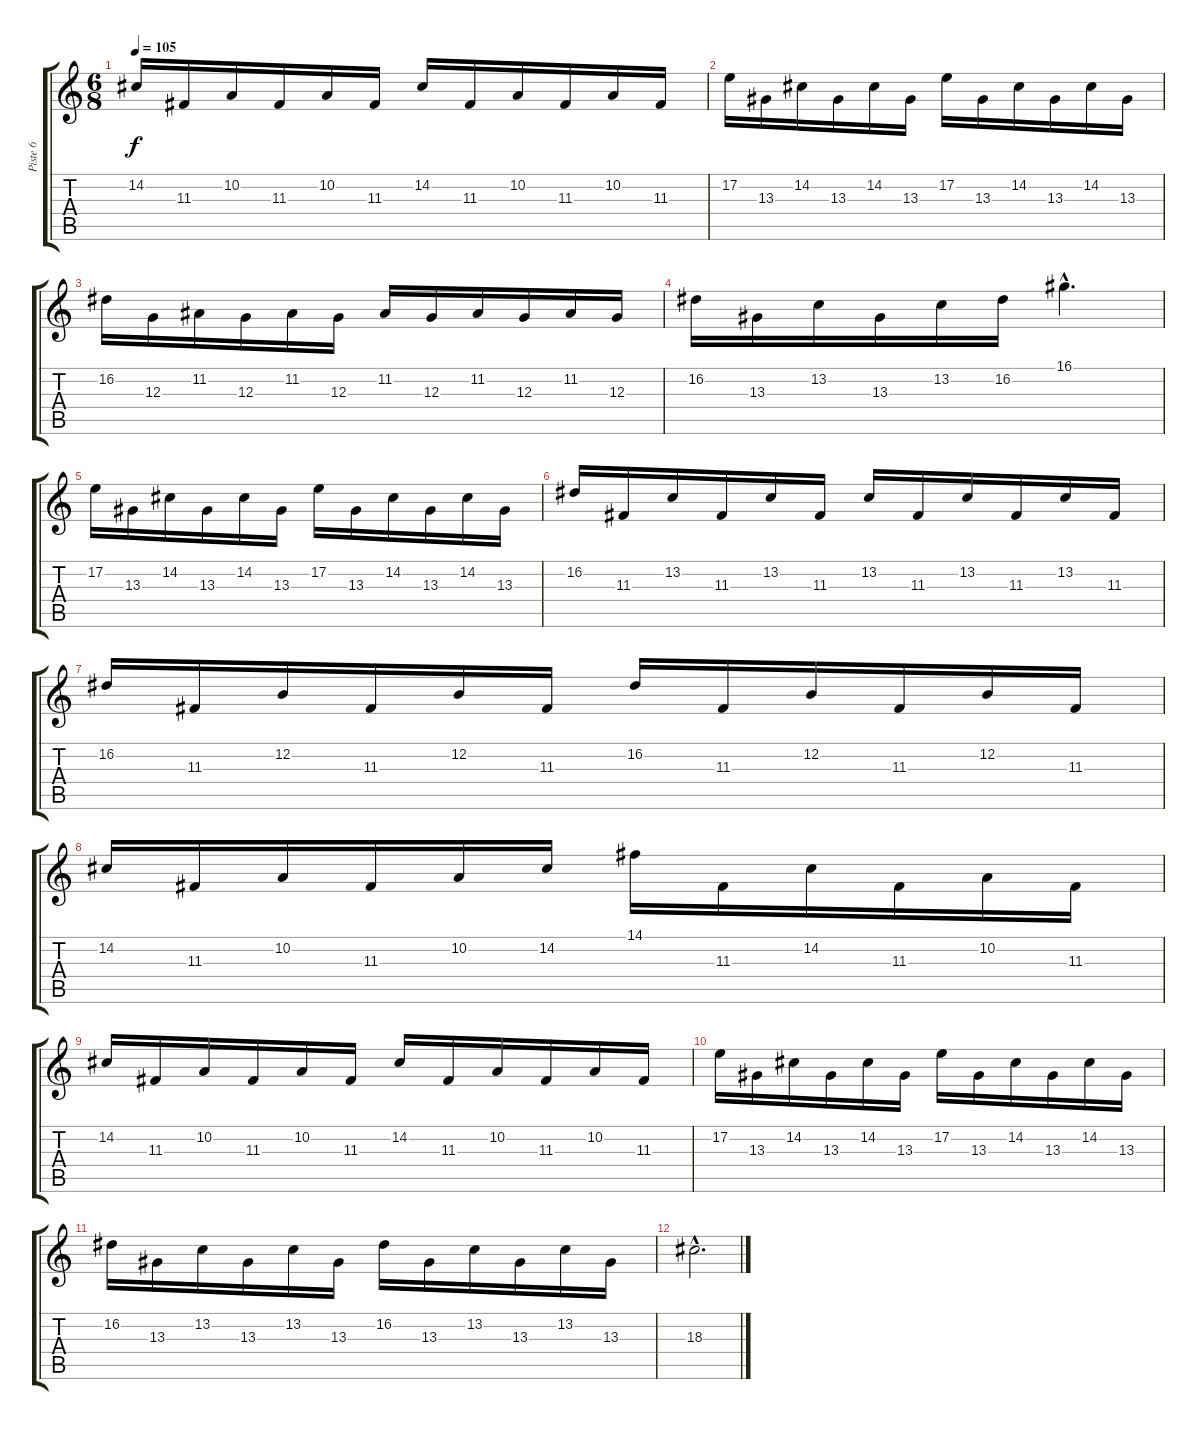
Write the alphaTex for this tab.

\track ("Piste 6" "Piste 6") {instrument stringensemble1}
\staff {score tabs}
\tuning (E4 B3 G3 D3 A2 E2) {hide}
\ts (6 8)
\tempo 105
\clef g2
\ks c
14.2.16{dy f} 11.3.16 10.2.16 11.3.16 10.2.16 11.3.16 14.2.16 11.3.16 10.2.16 11.3.16 10.2.16 11.3.16 |
17.2.16 13.3.16 14.2.16 13.3.16 14.2.16 13.3.16 17.2.16 13.3.16 14.2.16 13.3.16 14.2.16 13.3.16 |
16.2.16 12.3.16 11.2.16 12.3.16 11.2.16 12.3.16 11.2.16 12.3.16 11.2.16 12.3.16 11.2.16 12.3.16 |
16.2.16 13.3.16 13.2.16 13.3.16 13.2.16 16.2.16 16.1{hac}.4{d} |
17.2.16 13.3.16 14.2.16 13.3.16 14.2.16 13.3.16 17.2.16 13.3.16 14.2.16 13.3.16 14.2.16 13.3.16 |
16.2.16 11.3.16 13.2.16 11.3.16 13.2.16 11.3.16 13.2.16 11.3.16 13.2.16 11.3.16 13.2.16 11.3.16 |
16.2.16 11.3.16 12.2.16 11.3.16 12.2.16 11.3.16 16.2.16 11.3.16 12.2.16 11.3.16 12.2.16 11.3.16 |
14.2.16 11.3.16 10.2.16 11.3.16 10.2.16 14.2.16 14.1.16 11.3.16 14.2.16 11.3.16 10.2.16 11.3.16 |
14.2.16 11.3.16 10.2.16 11.3.16 10.2.16 11.3.16 14.2.16 11.3.16 10.2.16 11.3.16 10.2.16 11.3.16 |
17.2.16 13.3.16 14.2.16 13.3.16 14.2.16 13.3.16 17.2.16 13.3.16 14.2.16 13.3.16 14.2.16 13.3.16 |
16.2.16 13.3.16 13.2.16 13.3.16 13.2.16 13.3.16 16.2.16 13.3.16 13.2.16 13.3.16 13.2.16 13.3.16 |
18.3{hac}.2{d}
